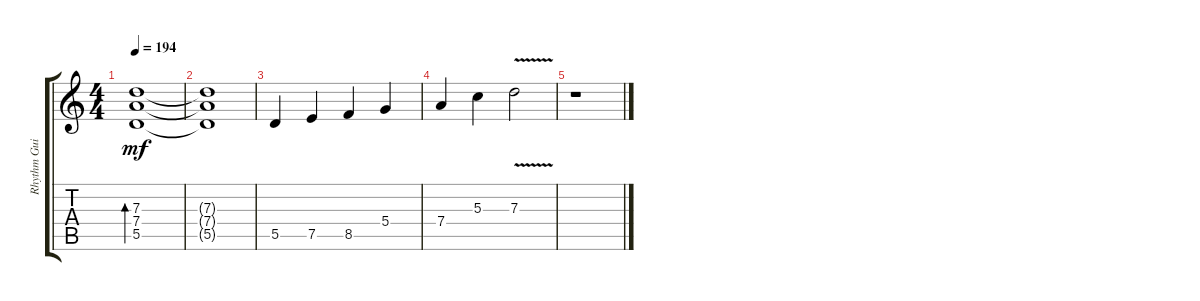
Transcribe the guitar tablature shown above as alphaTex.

\track ("Rhythm Guitar" "Rhythm Gui") {instrument overdrivenguitar}
\staff {score tabs}
\tuning (E4 B3 G3 D3 A2 E2) {hide}
\ts (4 4)
\tempo 194
\clef g2
\ks c
(7.3 7.4 5.5).1{bd 30 dy mf} |
(7.3{t} 7.4{t} 5.5{t}).1 |
5.5.4 7.5.4 8.5.4 5.4.4 |
7.4.4 5.3.4 7.3{v}.2 |
r.1
